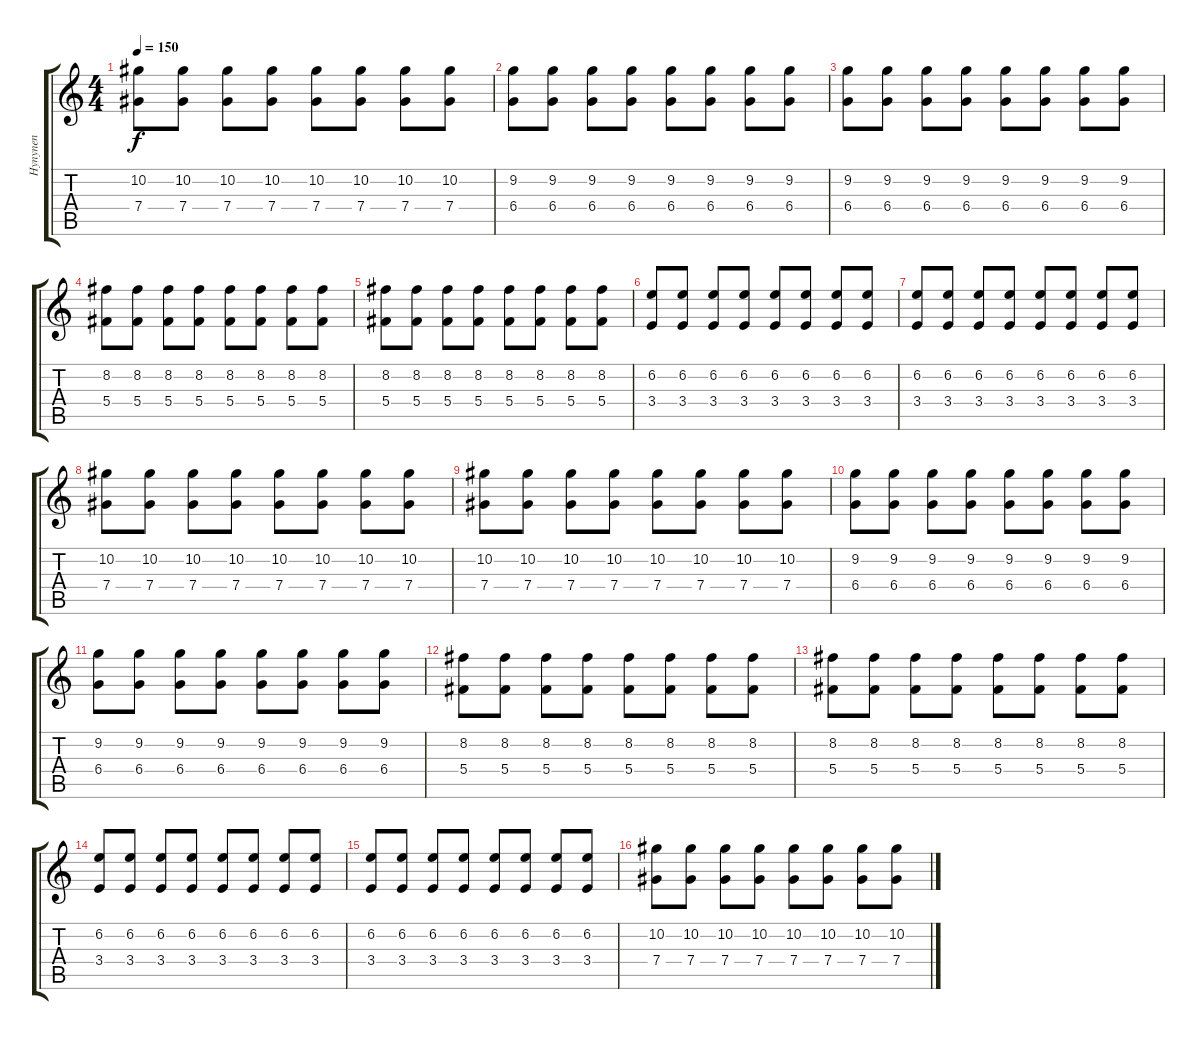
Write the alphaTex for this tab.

\track ("Hynynen" "Hynynen") {instrument distortionguitar}
\staff {score tabs}
\tuning (Eb4 Bb3 Gb3 Db3 Ab2 Db2) {hide}
\ts (4 4)
\tempo 150
\clef g2
\ks c
(10.2 7.4).8{dy f} (10.2 7.4).8 (10.2 7.4).8 (10.2 7.4).8 (10.2 7.4).8 (10.2 7.4).8 (10.2 7.4).8 (10.2 7.4).8 |
(9.2 6.4).8 (9.2 6.4).8 (9.2 6.4).8 (9.2 6.4).8 (9.2 6.4).8 (9.2 6.4).8 (9.2 6.4).8 (9.2 6.4).8 |
(9.2 6.4).8 (9.2 6.4).8 (9.2 6.4).8 (9.2 6.4).8 (9.2 6.4).8 (9.2 6.4).8 (9.2 6.4).8 (9.2 6.4).8 |
(8.2 5.4).8{balance 12} (8.2 5.4).8 (8.2 5.4).8 (8.2 5.4).8 (8.2 5.4).8 (8.2 5.4).8 (8.2 5.4).8 (8.2 5.4).8 |
(8.2 5.4).8 (8.2 5.4).8 (8.2 5.4).8 (8.2 5.4).8 (8.2 5.4).8 (8.2 5.4).8 (8.2 5.4).8 (8.2 5.4).8 |
(6.2 3.4).8 (6.2 3.4).8 (6.2 3.4).8 (6.2 3.4).8 (6.2 3.4).8 (6.2 3.4).8 (6.2 3.4).8 (6.2 3.4).8 |
(6.2 3.4).8 (6.2 3.4).8 (6.2 3.4).8 (6.2 3.4).8 (6.2 3.4).8 (6.2 3.4).8 (6.2 3.4).8 (6.2 3.4).8 |
(10.2 7.4).8 (10.2 7.4).8 (10.2 7.4).8 (10.2 7.4).8 (10.2 7.4).8 (10.2 7.4).8 (10.2 7.4).8 (10.2 7.4).8 |
(10.2 7.4).8 (10.2 7.4).8 (10.2 7.4).8 (10.2 7.4).8 (10.2 7.4).8 (10.2 7.4).8 (10.2 7.4).8 (10.2 7.4).8 |
(9.2 6.4).8 (9.2 6.4).8 (9.2 6.4).8 (9.2 6.4).8 (9.2 6.4).8 (9.2 6.4).8 (9.2 6.4).8 (9.2 6.4).8 |
(9.2 6.4).8 (9.2 6.4).8 (9.2 6.4).8 (9.2 6.4).8 (9.2 6.4).8 (9.2 6.4).8 (9.2 6.4).8 (9.2 6.4).8 |
(8.2 5.4).8{balance 12} (8.2 5.4).8 (8.2 5.4).8 (8.2 5.4).8 (8.2 5.4).8 (8.2 5.4).8 (8.2 5.4).8 (8.2 5.4).8 |
(8.2 5.4).8 (8.2 5.4).8 (8.2 5.4).8 (8.2 5.4).8 (8.2 5.4).8 (8.2 5.4).8 (8.2 5.4).8 (8.2 5.4).8 |
(6.2 3.4).8 (6.2 3.4).8 (6.2 3.4).8 (6.2 3.4).8 (6.2 3.4).8 (6.2 3.4).8 (6.2 3.4).8 (6.2 3.4).8 |
(6.2 3.4).8 (6.2 3.4).8 (6.2 3.4).8 (6.2 3.4).8 (6.2 3.4).8 (6.2 3.4).8 (6.2 3.4).8 (6.2 3.4).8 |
(10.2 7.4).8 (10.2 7.4).8 (10.2 7.4).8 (10.2 7.4).8 (10.2 7.4).8 (10.2 7.4).8 (10.2 7.4).8 (10.2 7.4).8
